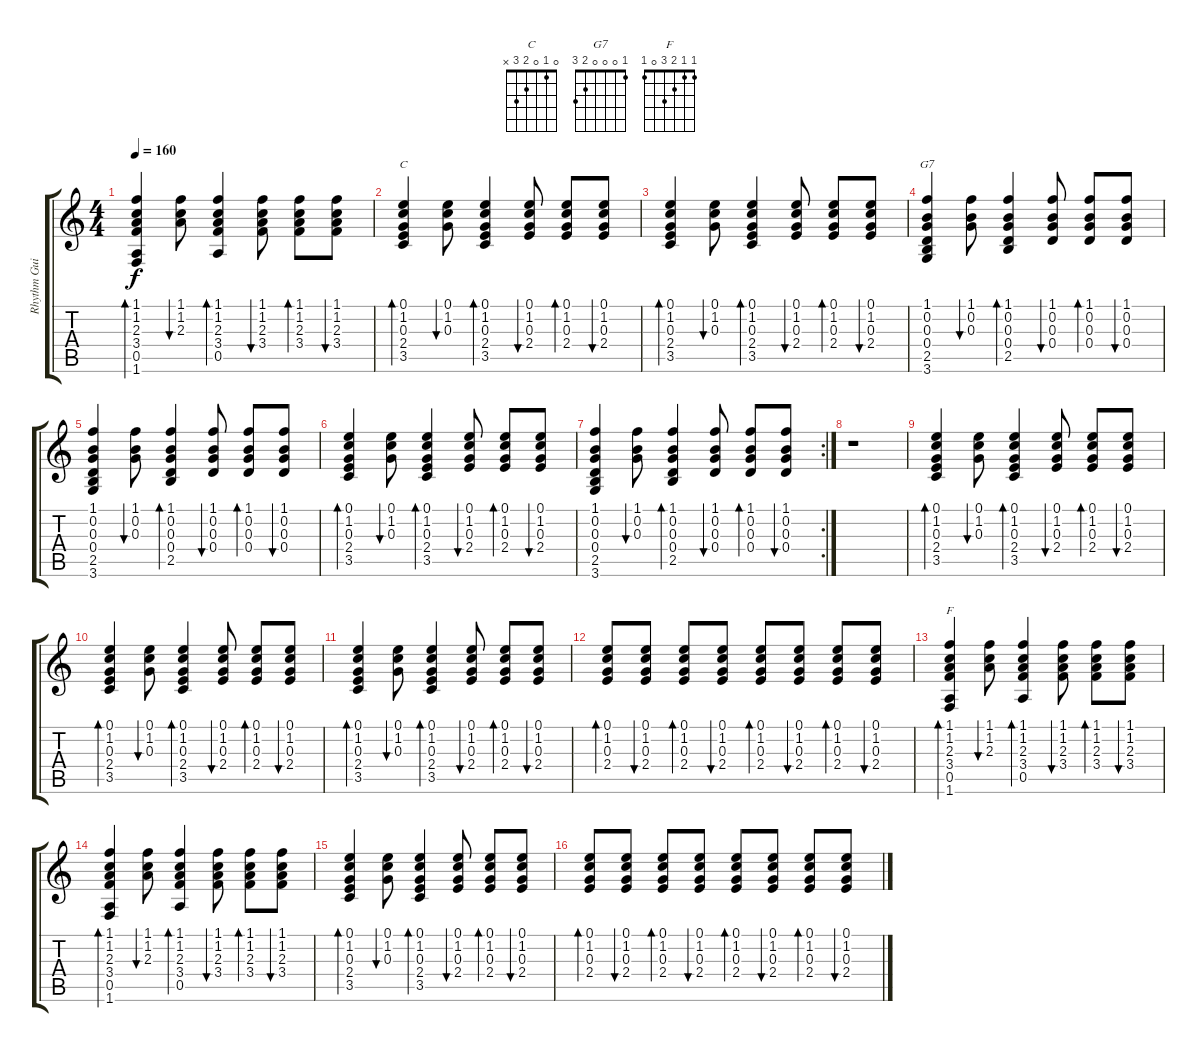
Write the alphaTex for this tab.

\track ("Rhythm Guitar" "Rhythm Gui") {instrument electricguitarclean}
\staff {score tabs}
\tuning (E4 B3 G3 D3 A2 E2) {hide}
\chord ("C" 0 1 0 2 3 x)
\chord ("G7" 1 0 0 0 2 3)
\chord ("F" 1 1 2 3 0 1)
\ts (4 4)
\tempo 160
\clef g2
\ks c
(1.1 1.2 2.3 3.4 0.5 1.6).4{bd 120 dy f} (1.1 1.2 2.3).8{bu 120} (1.1 1.2 2.3 3.4 0.5).4{bd 120} (1.1 1.2 2.3 3.4).8{bu 120} (1.1 1.2 2.3 3.4).8{bd 120} (1.1 1.2 2.3 3.4).8{bu 120} |
(0.1 1.2 0.3 2.4 3.5).4{bd 120 ch "C"} (0.1 1.2 0.3).8{bu 120} (0.1 1.2 0.3 2.4 3.5).4{bd 120} (0.1 1.2 0.3 2.4).8{bu 120} (0.1 1.2 0.3 2.4).8{bd 120} (0.1 1.2 0.3 2.4).8{bu 120} |
(0.1 1.2 0.3 2.4 3.5).4{bd 120} (0.1 1.2 0.3).8{bu 120} (0.1 1.2 0.3 2.4 3.5).4{bd 120} (0.1 1.2 0.3 2.4).8{bu 120} (0.1 1.2 0.3 2.4).8{bd 120} (0.1 1.2 0.3 2.4).8{bu 120} |
(1.1 0.2 0.3 0.4 2.5 3.6).4{ch "G7"} (1.1 0.2 0.3).8{bu 120} (1.1 0.2 0.3 0.4 2.5).4{bd 120} (1.1 0.2 0.3 0.4).8{bu 120} (1.1 0.2 0.3 0.4).8{bd 120} (1.1 0.2 0.3 0.4).8{bu 120} |
(1.1 0.2 0.3 0.4 2.5 3.6).4 (1.1 0.2 0.3).8{bu 120} (1.1 0.2 0.3 0.4 2.5).4{bd 120} (1.1 0.2 0.3 0.4).8{bu 120} (1.1 0.2 0.3 0.4).8{bd 120} (1.1 0.2 0.3 0.4).8{bu 120} |
(0.1 1.2 0.3 2.4 3.5).4{bd 120} (0.1 1.2 0.3).8{bu 120} (0.1 1.2 0.3 2.4 3.5).4{bd 120} (0.1 1.2 0.3 2.4).8{bu 120} (0.1 1.2 0.3 2.4).8{bd 120} (0.1 1.2 0.3 2.4).8{bu 120} |
\rc 2
(1.1 0.2 0.3 0.4 2.5 3.6).4 (1.1 0.2 0.3).8{bu 120} (1.1 0.2 0.3 0.4 2.5).4{bd 120} (1.1 0.2 0.3 0.4).8{bu 120} (1.1 0.2 0.3 0.4).8{bd 120} (1.1 0.2 0.3 0.4).8{bu 120} |
r.1 |
(0.1 1.2 0.3 2.4 3.5).4{bd 120} (0.1 1.2 0.3).8{bu 120} (0.1 1.2 0.3 2.4 3.5).4{bd 120} (0.1 1.2 0.3 2.4).8{bu 120} (0.1 1.2 0.3 2.4).8{bd 120} (0.1 1.2 0.3 2.4).8{bu 120} |
(0.1 1.2 0.3 2.4 3.5).4{bd 120} (0.1 1.2 0.3).8{bu 120} (0.1 1.2 0.3 2.4 3.5).4{bd 120} (0.1 1.2 0.3 2.4).8{bu 120} (0.1 1.2 0.3 2.4).8{bd 120} (0.1 1.2 0.3 2.4).8{bu 120} |
(0.1 1.2 0.3 2.4 3.5).4{bd 120} (0.1 1.2 0.3).8{bu 120} (0.1 1.2 0.3 2.4 3.5).4{bd 120} (0.1 1.2 0.3 2.4).8{bu 120} (0.1 1.2 0.3 2.4).8{bd 120} (0.1 1.2 0.3 2.4).8{bu 120} |
(0.1 1.2 0.3 2.4).8{bd 120} (0.1 1.2 0.3 2.4).8{bu 120} (0.1 1.2 0.3 2.4).8{bd 120} (0.1 1.2 0.3 2.4).8{bu 120} (0.1 1.2 0.3 2.4).8{bd 120} (0.1 1.2 0.3 2.4).8{bu 120} (0.1 1.2 0.3 2.4).8{bd 60} (0.1 1.2 0.3 2.4).8{bu 60} |
(1.1 1.2 2.3 3.4 0.5 1.6).4{bd 120 ch "F"} (1.1 1.2 2.3).8{bu 120} (1.1 1.2 2.3 3.4 0.5).4{bd 120} (1.1 1.2 2.3 3.4).8{bu 120} (1.1 1.2 2.3 3.4).8{bd 120} (1.1 1.2 2.3 3.4).8{bu 120} |
(1.1 1.2 2.3 3.4 0.5 1.6).4{bd 120} (1.1 1.2 2.3).8{bu 120} (1.1 1.2 2.3 3.4 0.5).4{bd 120} (1.1 1.2 2.3 3.4).8{bu 120} (1.1 1.2 2.3 3.4).8{bd 120} (1.1 1.2 2.3 3.4).8{bu 120} |
(0.1 1.2 0.3 2.4 3.5).4{bd 120} (0.1 1.2 0.3).8{bu 120} (0.1 1.2 0.3 2.4 3.5).4{bd 120} (0.1 1.2 0.3 2.4).8{bu 120} (0.1 1.2 0.3 2.4).8{bd 120} (0.1 1.2 0.3 2.4).8{bu 120} |
(0.1 1.2 0.3 2.4).8{bd 120} (0.1 1.2 0.3 2.4).8{bu 120} (0.1 1.2 0.3 2.4).8{bd 120} (0.1 1.2 0.3 2.4).8{bu 120} (0.1 1.2 0.3 2.4).8{bd 120} (0.1 1.2 0.3 2.4).8{bu 120} (0.1 1.2 0.3 2.4).8{bd 60} (0.1 1.2 0.3 2.4).8{bu 60}
